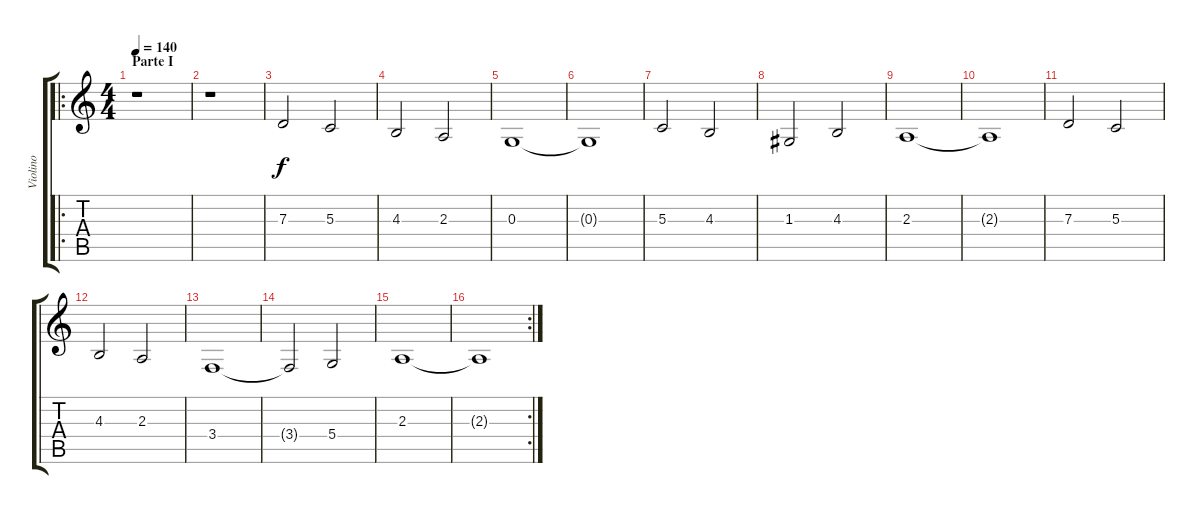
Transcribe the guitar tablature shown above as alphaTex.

\track ("Violino" "Violino") {instrument stringensemble1}
\staff {score tabs}
\tuning (E4 B3 G3 D3 A2 E2) {hide}
\ro
\ts (4 4)
\section ("" "Parte I")
\tempo 140
\clef g2
\ks c
r.1{dy f} |
r.1 |
7.3.2{volume 4 instrument stringensemble1} 5.3.2 |
4.3.2 2.3.2 |
0.3.1 |
0.3{t}.1 |
5.3.2 4.3.2 |
1.3.2 4.3.2 |
2.3.1 |
2.3{t}.1 |
7.3.2 5.3.2 |
4.3.2 2.3.2 |
3.4.1 |
3.4{t}.2 5.4.2 |
2.3.1 |
\rc 2
2.3{t}.1
